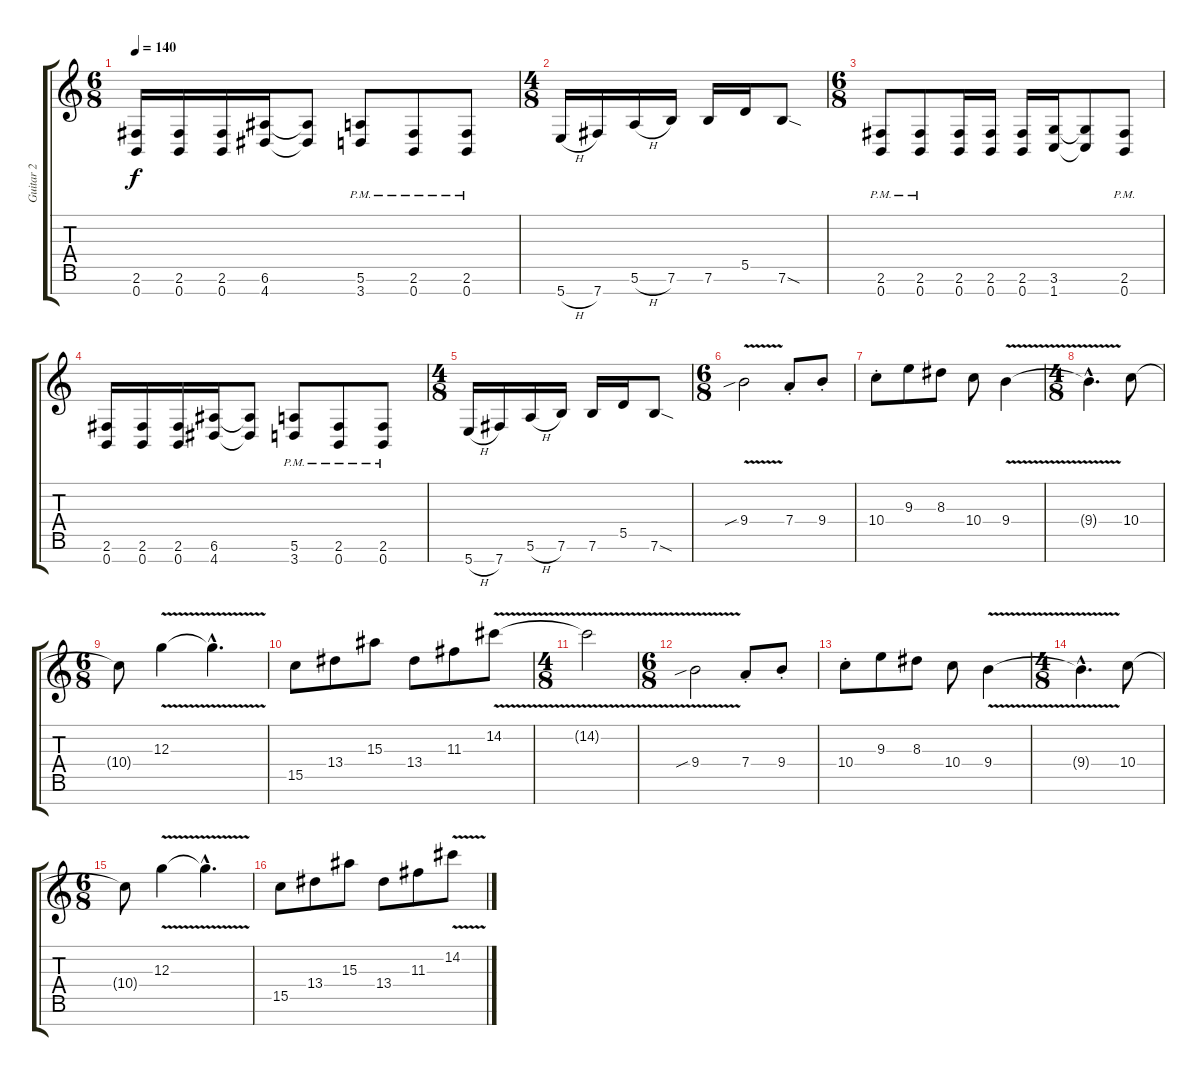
\track ("Guitar 2" "Guitar 2") {instrument distortionguitar}
\staff {score tabs}
\tuning (E4 B3 G3 D3 A2 E2 B1) {hide}
\ts (6 8)
\tempo 140
\clef g2
\ks c
(2.6 0.7).16{dy f} (2.6 0.7).16 (2.6 0.7).16 (6.6 4.7).16 (6.6{t} 4.7{t}).8 (5.6{pm} 3.7{pm}).8 (2.6{pm} 0.7{pm}).8 (2.6{pm} 0.7{pm}).8 |
\ts (4 8)
5.7{h}.16 7.7.16 5.6{h}.16 7.6.16 7.6.16 5.5.16 7.6{sod}.8 |
\ts (6 8)
(2.6{pm} 0.7{pm}).8 (2.6{pm} 0.7{pm}).8 (2.6 0.7).16 (2.6 0.7).16 (2.6 0.7).16 (3.6 1.7).16 (3.6{t} 1.7{t}).8 (2.6{pm} 0.7{pm}).8 |
(2.6 0.7).16 (2.6 0.7).16 (2.6 0.7).16 (6.6 4.7).16 (6.6{t} 4.7{t}).8 (5.6{pm} 3.7{pm}).8 (2.6{pm} 0.7{pm}).8 (2.6{pm} 0.7{pm}).8 |
\ts (4 8)
5.7{h}.16 7.7.16 5.6{h}.16 7.6.16 7.6.16 5.5.16 7.6{sod}.8 |
\ts (6 8)
\section ("" "")
9.4{v sib}.2 7.4{st}.8 9.4{st}.8 |
10.4{st}.8 9.3.8 8.3.8 10.4.8 9.4{v}.4 |
\ts (4 8)
9.4{hac t}.4{d} 10.4.8 |
\ts (6 8)
10.4{t}.8 12.3{v}.4 12.3{hac t}.4{d} |
15.5.8 13.4.8 15.3.8 13.4.8 11.3.8 14.2{v}.8 |
\ts (4 8)
14.2{t}.2 |
\ts (6 8)
9.4{v sib}.2 7.4{st}.8 9.4{st}.8 |
10.4{st}.8 9.3.8 8.3.8 10.4.8 9.4{v}.4 |
\ts (4 8)
9.4{hac t}.4{d} 10.4.8 |
\ts (6 8)
10.4{t}.8 12.3{v}.4 12.3{hac t}.4{d} |
15.5.8 13.4.8 15.3.8 13.4.8 11.3.8 14.2{v}.8
